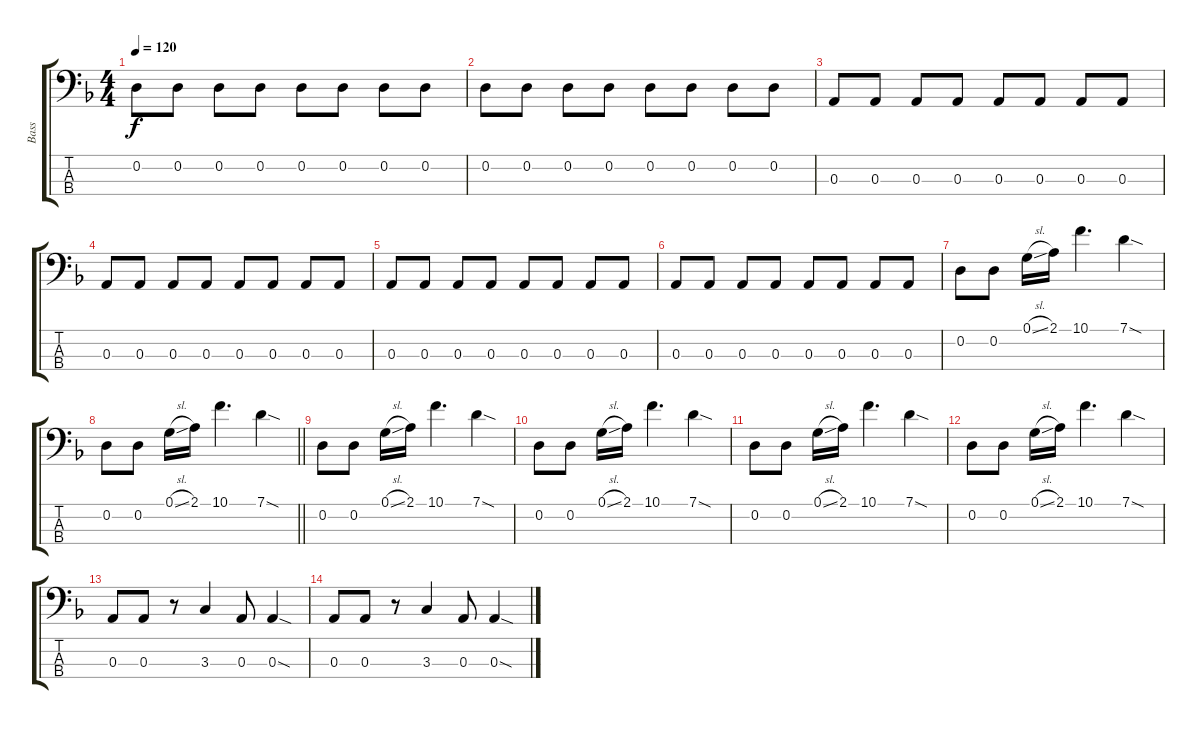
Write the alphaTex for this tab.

\track ("Bass" "Bass") {instrument electricbassfinger}
\staff {score tabs}
\tuning (G2 D2 A1 E1) {hide}
\ts (4 4)
\tempo 120
\clef f4
\ks f
0.2.8{dy f} 0.2.8 0.2.8 0.2.8 0.2.8 0.2.8 0.2.8 0.2.8 |
0.2.8 0.2.8 0.2.8 0.2.8 0.2.8 0.2.8 0.2.8 0.2.8 |
0.3.8 0.3.8 0.3.8 0.3.8 0.3.8 0.3.8 0.3.8 0.3.8 |
0.3.8 0.3.8 0.3.8 0.3.8 0.3.8 0.3.8 0.3.8 0.3.8 |
0.3.8 0.3.8 0.3.8 0.3.8 0.3.8 0.3.8 0.3.8 0.3.8 |
0.3.8 0.3.8 0.3.8 0.3.8 0.3.8 0.3.8 0.3.8 0.3.8 |
0.2.8 0.2.8 0.1{sl}.16 2.1.16 10.1.4{d} 7.1{sod}.4 |
\barLineRight lightlight
0.2.8 0.2.8 0.1{sl}.16 2.1.16 10.1.4{d} 7.1{sod}.4 |
0.2.8 0.2.8 0.1{sl}.16 2.1.16 10.1.4{d} 7.1{sod}.4 |
0.2.8 0.2.8 0.1{sl}.16 2.1.16 10.1.4{d} 7.1{sod}.4 |
0.2.8 0.2.8 0.1{sl}.16 2.1.16 10.1.4{d} 7.1{sod}.4 |
0.2.8 0.2.8 0.1{sl}.16 2.1.16 10.1.4{d} 7.1{sod}.4 |
0.3.8 0.3.8 r.8 3.3.4 0.3.8 0.3{sod}.4 |
0.3.8 0.3.8 r.8 3.3.4 0.3.8 0.3{sod}.4
